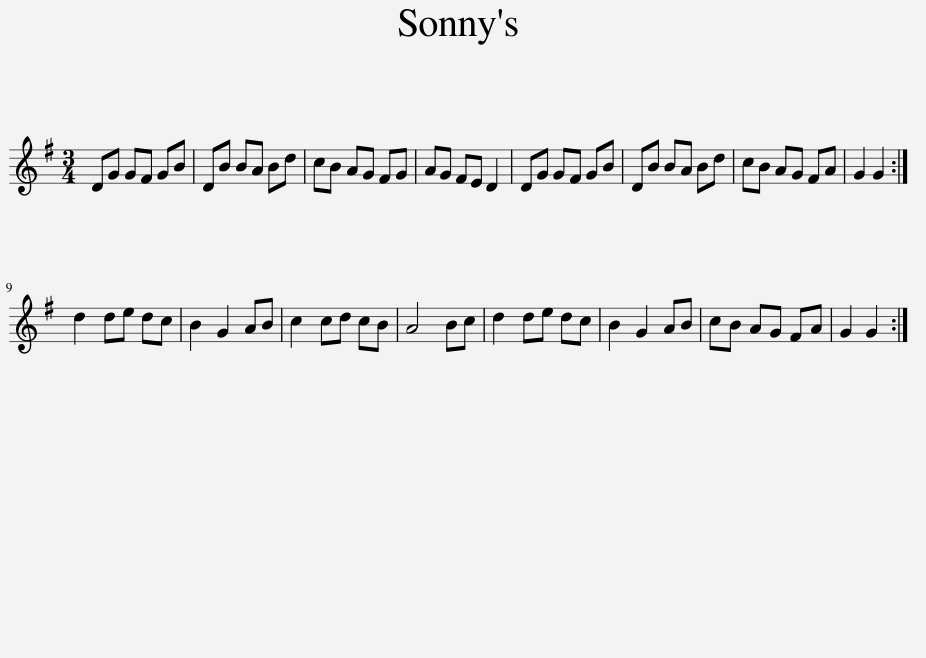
X:1
L:1/8
M:3/4
I:linebreak $
K:G
V:1 treble
V:1
 DG GF GB | DB BA Bd | cB AG FG | AG FE D2 | DG GF GB | %5
 DB BA Bd | cB AG FA | G2 G2 :|$ d2 de dc | B2 G2 AB | %10
 c2 cd cB | A4 Bc | d2 de dc | B2 G2 AB | cB AG FA | %15
 G2 G2 :| %16
